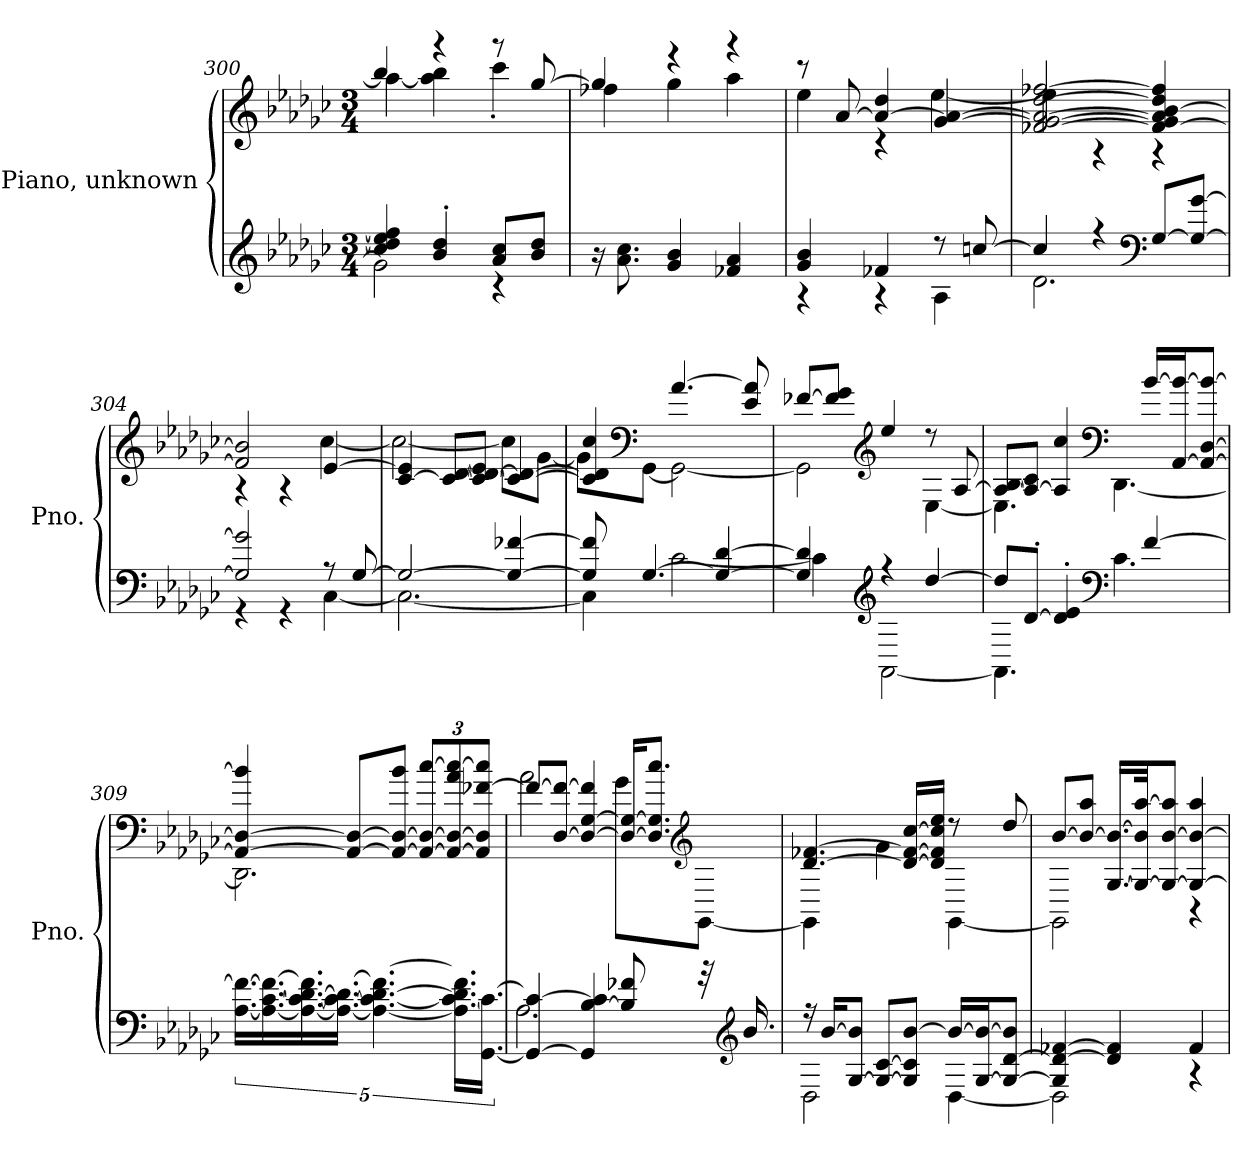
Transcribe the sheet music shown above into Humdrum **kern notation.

**kern	**kern
*part1	*part1
*staff2	*staff1
*I"Piano, unknown	*
*I'Pno.	*
*clefG2	*clefG2
*k[b-e-a-d-g-c-]	*k[b-e-a-d-g-c-]
*M3/4	*M3/4
=300	=300
*^	*^
4cc-/ 4dd-/] 4ee-/ 4ff-/]	2g-\]	4bb-/]	[4aa-\
4b-/' 4dd-/'	.	4r	4aa-\] 4bb-\
8a-/ 8cc-/L	4r	8r	4ccc-'\
8b-/ 8dd-/J	.	[8gg-/	.
*v	*v	*	*
=301	=301	=301
16r	4gg-/]	4ff-X\
8.a-\ 8.cc-\	.	.
4g-/ 4b-/	4r	4gg-\
4f-X/ 4a-/	4r	4aa-\
=302	=302	=302
*^	*	*
4g-/ 4b-/	4r	8r	4ee-\
.	.	[8a-/	.
4f-X/	4r	4a-/_ 4dd-/	4r
8r	4A-\	[4g-/ 4a-/_	[4ee-\
[8ccn/	.	.	.
!!LO:LB:g=z	!!
=303	=303	=303	=303
4cc/]	2.d-\	[2f-X/ 2g-/_ 2a-/_ [2dd-/ [2ff-X/	4ee-\]
4r	.	.	4r
*clefF4	*	*	*
[8G-/L	.	4f-/_ 4g-/] 4a-/] [4b-/ 4dd-/] 4ff-/]	4r
8G-/_ [8g-/J	.	.	.
=304	=304	=304	=304
2G-/] 2g-/]	4r	2f-/] 2b-/]	4r
.	4r	.	4r
8r	[4C-\	[4e-/	[4cc-\
[8G-/	.	.	.
=305	=305	=305	=305
2G-/_	2.C-\_	[4c-/ 4e-/]	2cc-\_
.	.	8c-/_ [8d-/L	.
.	.	8c-/_ 8d-/_ 8e-/J	.
4G-/_ [4f-X/	.	4c-/_ 4d-/_	8cc-\L]
.	.	.	[8g-\J
=306	=306	=306	=306
8G-/] 8f-/]	4C-\]	4c-/] 4d-/] 4cc-/	8g-\L]
*	*	*clefF4	*
[4.G-/	.	.	[8GG-\J
.	[2c-\	[4.a-/	2GG-\_
4G-/_ [4d-/	.	.	.
.	.	8e-/ 8a-/]	.
!!LO:LB:g=z	!!
=307	=307	=307	=307
4G-/] 4d-/]	4c-\]	[8f-X/L	2GG-\]
.	.	8f-/] 8g-/J	.
*clefG2	*	*clefG2	*
4r	[2AA-\	4ee-/	.
[4dd-/	.	8r	[4E-\
.	.	[8A-/	.
=308	=308	=308	=308
8dd-/L]	4.AA-\]	8A-/_ 8B-/L	4.E-\]
[8d-'/J	.	8A-/_ 8c-/J	.
4d-/]' 4e-/'	.	4A-/] 4cc-/	.
*clefF4	*	*clefF4	*
.	4.c-\	.	[4.DD-\
[4f/	.	[16b-/LL	.
.	.	[16AA-/ 16b-/_J	.
.	.	8AA-/_ [8D-/ 8b-/_J	.
*v	*v	*	*
=309	=309	=309
[20.A-\ 20.f\_LL	4AA-/_ 4D-/_ 4b-/]	2.DD-\]
20.A-\_ [20.c-\ 20.f\_	.	.
20.A-\_ 20.c-\_ [20.d-\ 20.f\]	.	.
20.A-\_ 20.c-\_ 20.d-\_JJ	.	.
.	8AA-/_ 8D-/_L	.
5.A-\_ 5.c-\_ 5.d-\_ [5.f\	.	.
.	8AA-/_ 8D-/_ 8b-/J	.
*	*Xbrackettup	*
.	12AA-/_ 12D-/_ [12cc-/L	.
.	12AA-/_ 12D-/_ 12a-/ 12cc-/_	.
20.A-\] 20.c-\_ 20.d-\] 20.f\]LL	.	.
.	12AA-/] 12D-/] [12f-X/ 12cc-/]J	.
[20.GG-\ 20.c-\_JJ	.	.
!!LO:LB:g=z	!!
=310	=310	=310
*^	*	*
4GG-/_ 4c-/_	2.A-\	8f-/L_	2a-\
.	.	[8D-/ 8f-/_J	.
4GG-/] [4B-/ 4c-/]	.	4D-/_ [4G-/ 4f-/]	.
8B-/] 8f-X/	.	16D-/_ 16G-/_KL	8g-\L
.	.	8.D-/] 8.G-/] 8.cc-/J	.
*	*	*clefG2	*
32r	.	.	[8GG-\J
*clefG2	*	*	*
16.b-/	.	.	.
=311	=311	=311	=311
16r	2D-\	[4.d-/ [4.f-X/	4GG-\]
[16b-/KL	.	.	.
[8G-/ 8b-/]J	.	.	.
8G-/_ [8c-/L	.	.	4g-\
8G-/] 8c-/] [8b-/J	.	16d-/_ 16f-/_ [16cc-/LL	.
.	.	16d-/] 16f-/] 16cc-/] 16ee-/JJ	.
16b-/LL_	[4D-\	8r	[4GG-\
[16G-/ 16b-/_J	.	.	.
8G-/_ [8d-/ 8b-/]J	.	8dd-/	.
=312	=312	=312	=312
4G-/] 4d-/_ [4f-X/	2D-\]	[8b-/L	2GG-\]
.	.	8b-/_ 8aa-/J	.
4d-/] 4f-/]	.	[16.G-/ 16.b-/_LL	.
.	.	32G-/_ 32b-/] [32aa-/JK	.
.	.	8G-/_ [8b-/ 8aa-/]J	.
4f-/	4r	4G-/_ 4b-/_ 4aa-/	4r
*v	*v	*	*
*	*v	*v
=	=
*-	*-
